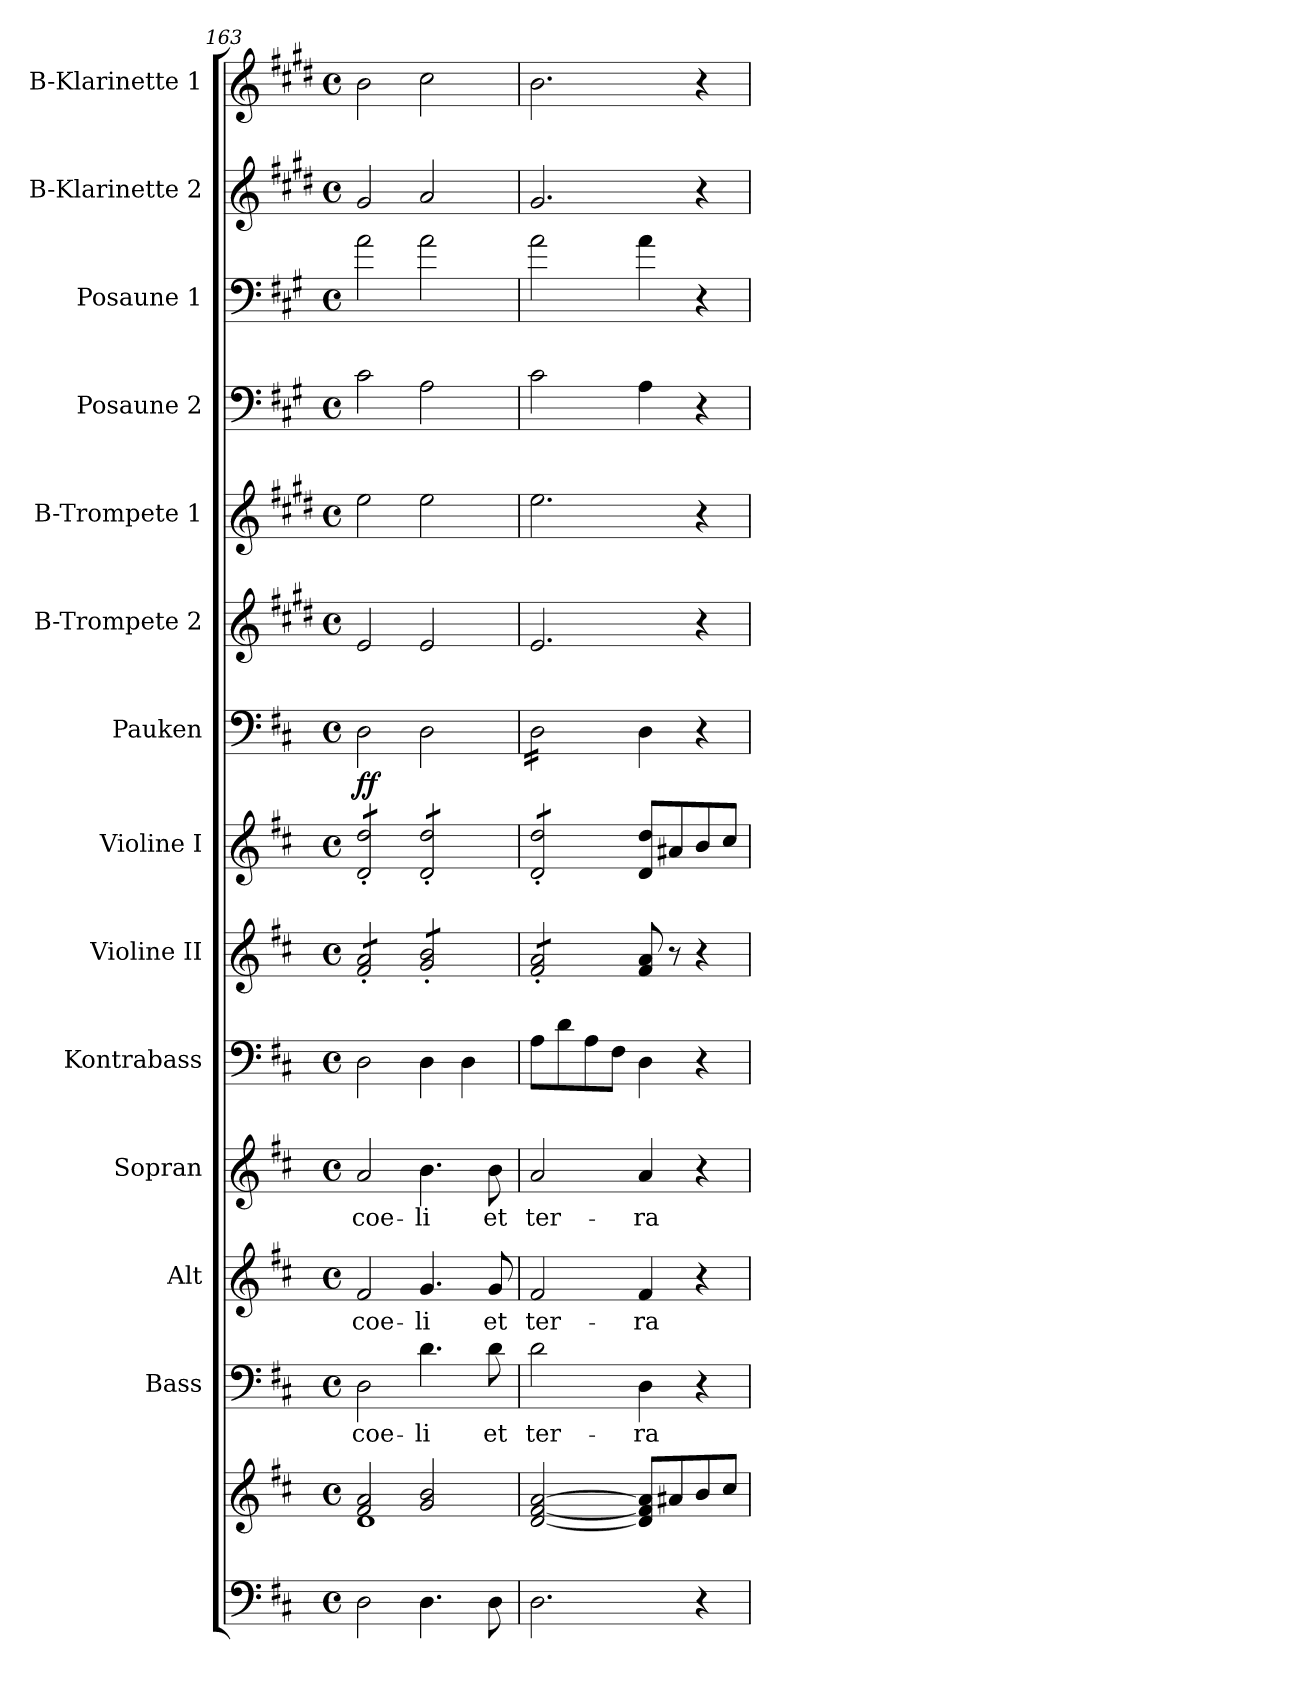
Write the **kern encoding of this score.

**kern	**kern	**kern	**text	**kern	**text	**kern	**text	**kern	**kern	**kern	**kern	**dynam	**kern	**kern	**kern	**kern	**kern	**kern
*part14	*part14	*part13	*part13	*part12	*part12	*part11	*part11	*part10	*part9	*part8	*part7	*part7	*part6	*part5	*part4	*part3	*part2	*part1
*staff15	*staff14	*staff13	*staff13	*staff12	*staff12	*staff11	*staff11	*staff10	*staff9	*staff8	*staff7	*staff7	*staff6	*staff5	*staff4	*staff3	*staff2	*staff1
*	*	*I"Bass	*	*I"Alt	*	*I"Sopran	*	*I"Kontrabass	*I"Violine II	*I"Violine I	*I"Pauken	*	*I"B-Trompete 2	*I"B-Trompete 1	*I"Posaune 2	*I"Posaune 1	*I"B-Klarinette 2	*I"B-Klarinette 1
*	*	*I'B.	*	*I'A.	*	*I'S.	*	*I'Kb.	*I'Vl. II	*I'Vl. I	*I'Pk.	*	*I'B Trp. 2	*I'B Trp. 1	*I'Pos. 2	*I'Pos. 1	*I'B Kl. 2	*I'B Kl. 1
*clefF4	*clefG2	*clefF4	*	*clefG2	*	*clefG2	*	*clefF4	*clefG2	*clefG2	*clefF4	*	*clefG2	*clefG2	*clefF4	*clefF4	*clefG2	*clefG2
*	*	*	*	*	*	*	*	*ITrd7c12	*	*	*	*	*ITrd1c2	*ITrd1c2	*ITrd4c7	*ITrd4c7	*ITrd1c2	*ITrd1c2
*k[f#c#]	*k[f#c#]	*k[f#c#]	*	*k[f#c#]	*	*k[f#c#]	*	*k[f#c#]	*k[f#c#]	*k[f#c#]	*k[f#c#]	*	*k[f#c#]	*k[f#c#]	*k[f#c#]	*k[f#c#]	*k[f#c#]	*k[f#c#]
*D:	*D:	*D:	*	*D:	*	*D:	*	*D:	*D:	*D:	*D:	*	*D:	*D:	*D:	*D:	*D:	*D:
*M4/4	*M4/4	*M4/4	*	*M4/4	*	*M4/4	*	*M4/4	*M4/4	*M4/4	*M4/4	*	*M4/4	*M4/4	*M4/4	*M4/4	*M4/4	*M4/4
*met(c)	*met(c)	*met(c)	*	*met(c)	*	*met(c)	*	*met(c)	*met(c)	*met(c)	*met(c)	*	*met(c)	*met(c)	*met(c)	*met(c)	*met(c)	*met(c)
=163	=163	=163	=163	=163	=163	=163	=163	=163	=163	=163	=163	=163	=163	=163	=163	=163	=163	=163
*	*^	*	*	*	*	*	*	*	*	*	*	*	*	*	*	*	*	*
!	!	!	!	!LO:LY:b	!	!LO:LY:b	!	!LO:LY:b	!	!	!	!	!LO:DY:b	!	!	!	!	!	!
*	*	*	*	*	*	*	*	*	*	*tremolo	*	*	*	*	*	*	*	*	*
*	*	*	*	*	*	*	*	*	*	*	*tremolo	*	*	*	*	*	*	*	*
2D\	2f#/ 2a/	1d	2D\	coe-	2f#/	coe-	2a/	coe-	2DD\	8f#/'< 8a/'<L	8d/'< 8dd/'<L	2D\	ff	2d/	2dd\	2F#\	2d\	2f#/	2a\
.	.	.	.	.	.	.	.	.	.	8f#/'< 8a/'<	8d/'< 8dd/'<	.	.	.	.	.	.	.	.
.	.	.	.	.	.	.	.	.	.	8f#/'< 8a/'<	8d/'< 8dd/'<	.	.	.	.	.	.	.	.
.	.	.	.	.	.	.	.	.	.	8f#/'< 8a/'<J	8d/'< 8dd/'<J	.	.	.	.	.	.	.	.
!	!	!	!	!LO:LY:b	!	!LO:LY:b	!	!LO:LY:b	!	!	!	!	!	!	!	!	!	!	!
4.D\	2g/ 2b/	.	4.d\	-li	4.g/	-li	4.b\	-li	4DD\	8g/'< 8b/'<L	8d/'< 8dd/'<L	2D\	.	2d/	2dd\	2D\	2d\	2g/	2b\
.	.	.	.	.	.	.	.	.	.	8g/'< 8b/'<	8d/'< 8dd/'<	.	.	.	.	.	.	.	.
.	.	.	.	.	.	.	.	.	4DD\	8g/'< 8b/'<	8d/'< 8dd/'<	.	.	.	.	.	.	.	.
!	!	!	!	!LO:LY:b	!	!LO:LY:b	!	!LO:LY:b	!	!	!	!	!	!	!	!	!	!	!
8D\	.	.	8d\	et	8g/	et	8b\	et	.	8g/'< 8b/'<J	8d/'< 8dd/'<J	.	.	.	.	.	.	.	.
*	*v	*v	*	*	*	*	*	*	*	*	*	*	*	*	*	*	*	*	*
=164	=164	=164	=164	=164	=164	=164	=164	=164	=164	=164	=164	=164	=164	=164	=164	=164	=164	=164
!	!	!	!LO:LY:b	!	!LO:LY:b	!	!LO:LY:b	!	!	!	!	!	!	!	!	!	!	!
*	*	*	*	*	*	*	*	*	*	*	*tremolo	*	*	*	*	*	*	*
2.D\	[2d/ [2f#/ [2a/	2d\	ter-	2f#/	ter-	2a/	ter-	8AA\L	8f#/'< 8a/'<L	8d/'< 8dd/'<L	16D\LL	.	2.d/	2.dd\	2F#\	2d\	2.f#/	2.a\
.	.	.	.	.	.	.	.	.	.	.	16D\	.	.	.	.	.	.	.
.	.	.	.	.	.	.	.	8D\	8f#/'< 8a/'<	8d/'< 8dd/'<	16D\	.	.	.	.	.	.	.
.	.	.	.	.	.	.	.	.	.	.	16D\	.	.	.	.	.	.	.
.	.	.	.	.	.	.	.	8AA\	8f#/'< 8a/'<	8d/'< 8dd/'<	16D\	.	.	.	.	.	.	.
.	.	.	.	.	.	.	.	.	.	.	16D\	.	.	.	.	.	.	.
.	.	.	.	.	.	.	.	8FF#\J	8f#/'< 8a/'<J	8d/'< 8dd/'<J	16D\	.	.	.	.	.	.	.
*	*	*	*	*	*	*	*	*	*	*Xtremolo	*	*	*	*	*	*	*	*
*	*	*	*	*	*	*	*	*	*Xtremolo	*	*	*	*	*	*	*	*	*
.	.	.	.	.	.	.	.	.	.	.	16D\JJ	.	.	.	.	.	.	.
*	*	*	*	*	*	*	*	*	*	*	*Xtremolo	*	*	*	*	*	*	*
!	!	!	!LO:LY:b	!	!LO:LY:b	!	!LO:LY:b	!	!	!	!	!	!	!	!	!	!	!
.	8d/] 8f#/] 8a/]L	4D\	-ra	4f#/	-ra	4a/	-ra	4DD\	8f#/ 8a/	8d/ 8dd/L	4D\	.	.	.	4D\	4d\	.	.
.	8a#X/	.	.	.	.	.	.	.	8r	8a#X/	.	.	.	.	.	.	.	.
4r	8b/	4r	.	4r	.	4r	.	4r	4r	8b/	4r	.	4r	4r	4r	4r	4r	4r
.	8cc#/J	.	.	.	.	.	.	.	.	8cc#/J	.	.	.	.	.	.	.	.
=	=	=	=	=	=	=	=	=	=	=	=	=	=	=	=	=	=	=
*-	*-	*-	*-	*-	*-	*-	*-	*-	*-	*-	*-	*-	*-	*-	*-	*-	*-	*-
